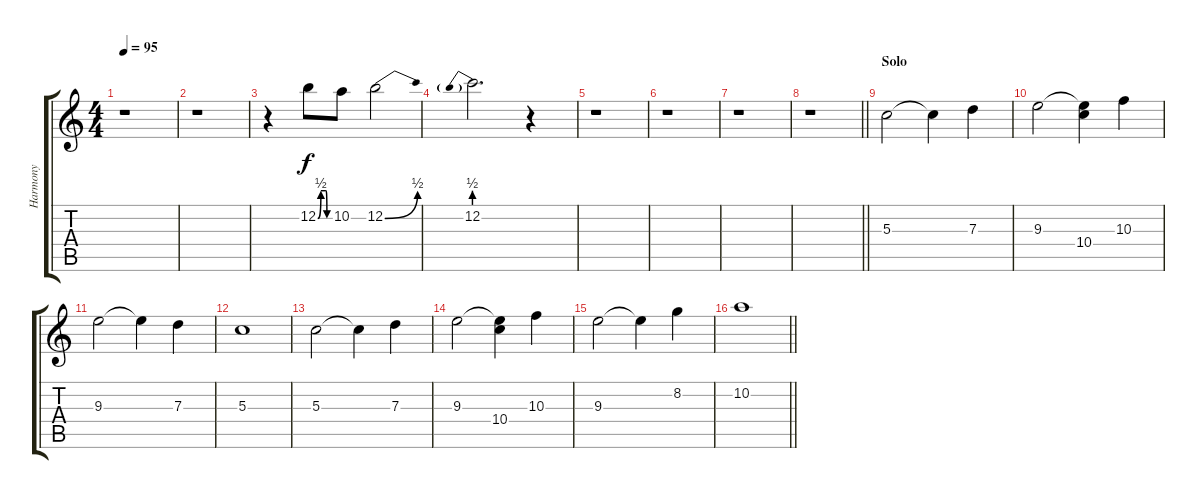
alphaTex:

\track ("Harmony" "Harmony") {instrument distortionguitar}
\staff {score tabs}
\tuning (E4 B3 G3 D3 A2 E2) {hide}
\ts (4 4)
\tempo 95
\clef g2
\ks aminor
r.1{dy f} |
r.1 |
r.4 12.2{be (custom 0 0 15 2 40 2 45 0 60 0)}.8 10.2.8 12.2{be (bend 0 0 60 2)}.2 |
12.2{be (prebend 0 2 60 2)}.2{d} r.4 |
r.1 |
r.1 |
r.1 |
\barLineRight lightlight
r.1 |
\section ("" "Solo")
5.3.2 5.3{t}.4 7.3.4 |
9.3.2 (9.3{t} 10.4).4 10.3.4 |
9.3.2 9.3{t}.4 7.3.4 |
5.3.1 |
5.3.2 5.3{t}.4 7.3.4 |
9.3.2 (9.3{t} 10.4).4 10.3.4 |
9.3.2 9.3{t}.4 8.2.4 |
\barLineRight lightlight
10.2.1
